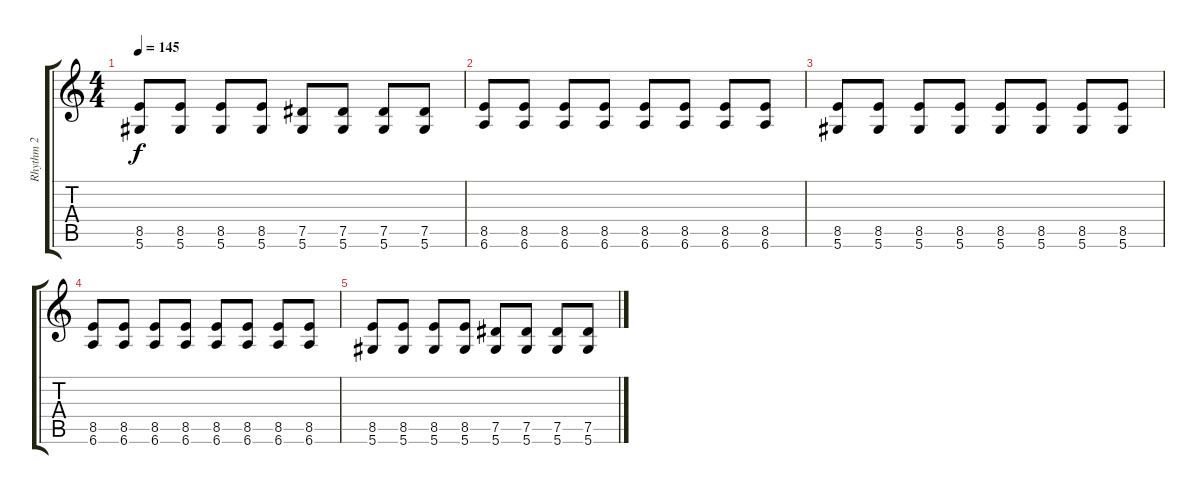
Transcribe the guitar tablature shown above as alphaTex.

\track ("Rhythm 2" "Rhythm 2") {instrument distortionguitar}
\staff {score tabs}
\tuning (Eb4 Bb3 Gb3 Db3 Ab2 Eb2) {hide}
\ts (4 4)
\tempo 145
\clef g2
\ks c
(8.5 5.6).8{dy f} (8.5 5.6).8 (8.5 5.6).8 (8.5 5.6).8 (7.5 5.6).8 (7.5 5.6).8 (7.5 5.6).8 (7.5 5.6).8 |
(8.5 6.6).8 (8.5 6.6).8 (8.5 6.6).8 (8.5 6.6).8 (8.5 6.6).8 (8.5 6.6).8 (8.5 6.6).8 (8.5 6.6).8 |
(8.5 5.6).8 (8.5 5.6).8 (8.5 5.6).8 (8.5 5.6).8 (8.5 5.6).8 (8.5 5.6).8 (8.5 5.6).8 (8.5 5.6).8 |
(8.5 6.6).8 (8.5 6.6).8 (8.5 6.6).8 (8.5 6.6).8 (8.5 6.6).8 (8.5 6.6).8 (8.5 6.6).8 (8.5 6.6).8 |
(8.5 5.6).8 (8.5 5.6).8 (8.5 5.6).8 (8.5 5.6).8 (7.5 5.6).8 (7.5 5.6).8 (7.5 5.6).8 (7.5 5.6).8
